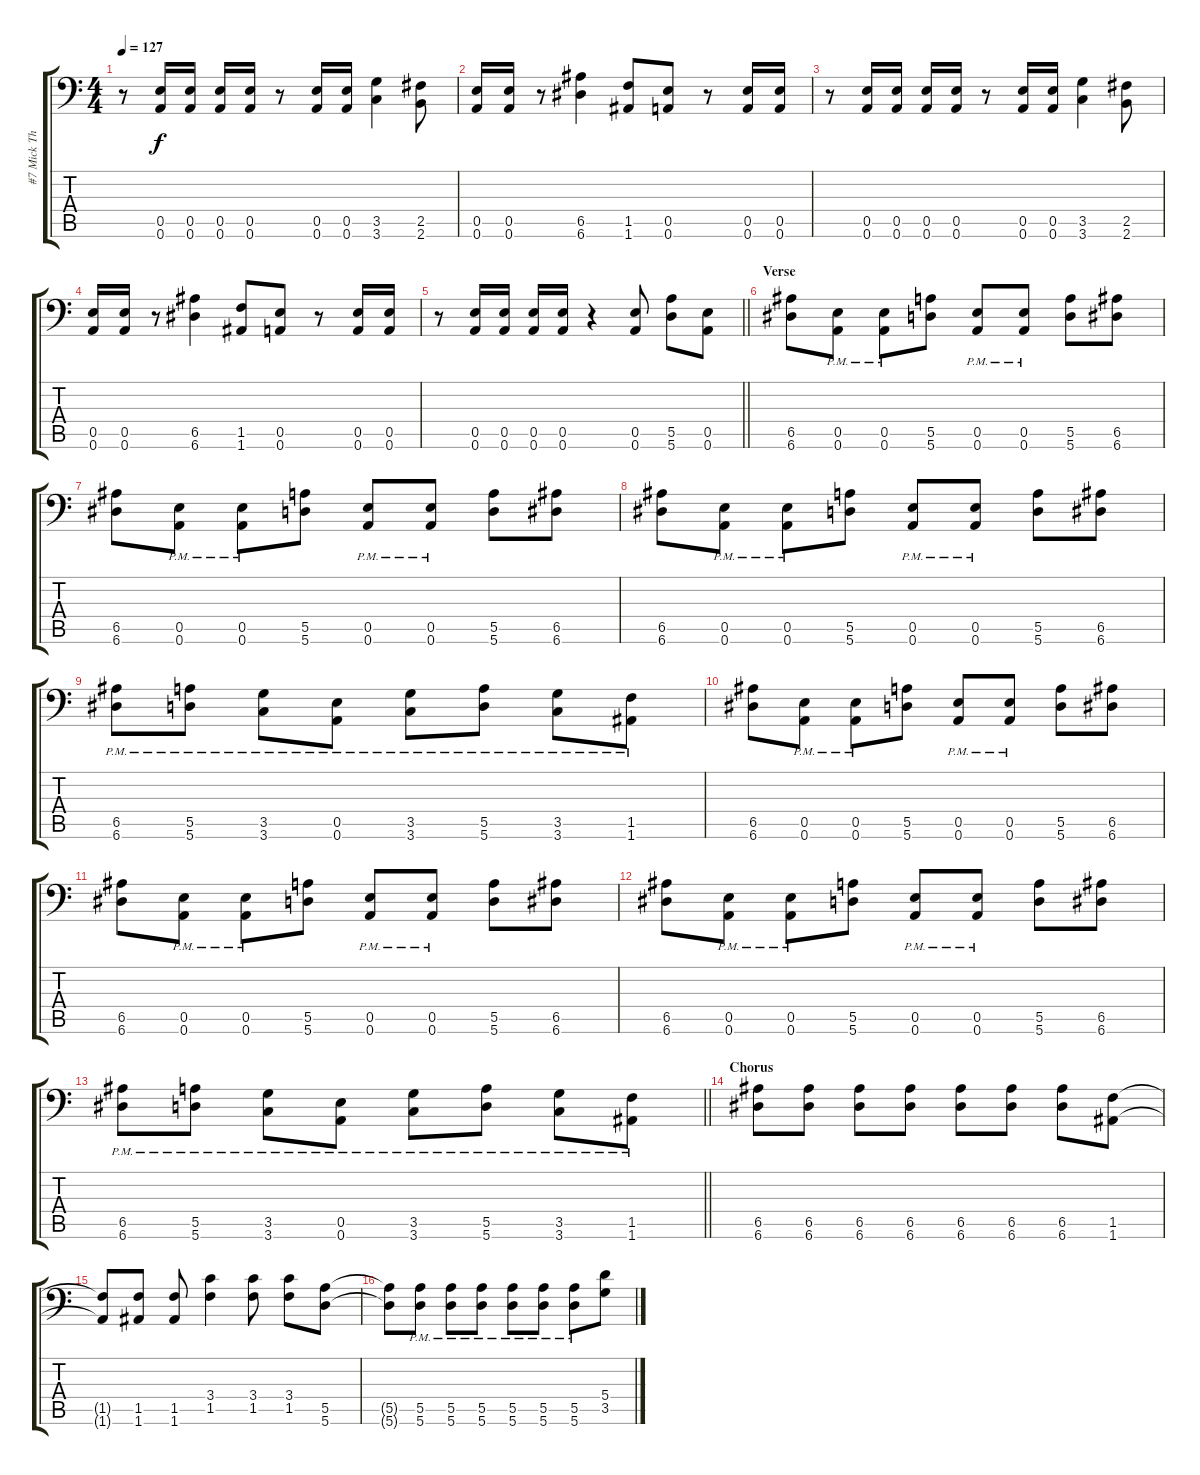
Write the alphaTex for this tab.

\track ("#7 Mick Thomson" "#7 Mick Th") {instrument distortionguitar}
\staff {score tabs}
\tuning (B3 Gb3 D3 A2 E2 A1) {hide}
\ts (4 4)
\tempo 127
\clef f4
\ks c
r.8{dy f} (0.5 0.6).16 (0.5 0.6).16 (0.5 0.6).16 (0.5 0.6).16 r.8 (0.5 0.6).16 (0.5 0.6).16 (3.5 3.6).4 (2.5 2.6).8 |
(0.5 0.6).16 (0.5 0.6).16 r.8 (6.5 6.6).4 (1.5 1.6).8 (0.5 0.6).8 r.8 (0.5 0.6).16 (0.5 0.6).16 |
r.8 (0.5 0.6).16 (0.5 0.6).16 (0.5 0.6).16 (0.5 0.6).16 r.8 (0.5 0.6).16 (0.5 0.6).16 (3.5 3.6).4 (2.5 2.6).8 |
(0.5 0.6).16 (0.5 0.6).16 r.8 (6.5 6.6).4 (1.5 1.6).8 (0.5 0.6).8 r.8 (0.5 0.6).16 (0.5 0.6).16 |
\barLineRight lightlight
r.8 (0.5 0.6).16 (0.5 0.6).16 (0.5 0.6).16 (0.5 0.6).16 r.4 (0.5 0.6).8 (5.5 5.6).8 (0.5 0.6).8 |
\section ("" "Verse")
(6.5 6.6).8 (0.5{pm} 0.6{pm}).8 (0.5{pm} 0.6{pm}).8 (5.5 5.6).8 (0.5{pm} 0.6{pm}).8 (0.5{pm} 0.6{pm}).8 (5.5 5.6).8 (6.5 6.6).8 |
(6.5 6.6).8 (0.5{pm} 0.6{pm}).8 (0.5{pm} 0.6{pm}).8 (5.5 5.6).8 (0.5{pm} 0.6{pm}).8 (0.5{pm} 0.6{pm}).8 (5.5 5.6).8 (6.5 6.6).8 |
(6.5 6.6).8 (0.5{pm} 0.6{pm}).8 (0.5{pm} 0.6{pm}).8 (5.5 5.6).8 (0.5{pm} 0.6{pm}).8 (0.5{pm} 0.6{pm}).8 (5.5 5.6).8 (6.5 6.6).8 |
(6.5{pm} 6.6{pm}).8 (5.5{pm} 5.6{pm}).8 (3.5{pm} 3.6{pm}).8 (0.5{pm} 0.6{pm}).8 (3.5{pm} 3.6{pm}).8 (5.5{pm} 5.6{pm}).8 (3.5{pm} 3.6{pm}).8 (1.5{pm} 1.6{pm}).8 |
(6.5 6.6).8 (0.5{pm} 0.6{pm}).8 (0.5{pm} 0.6{pm}).8 (5.5 5.6).8 (0.5{pm} 0.6{pm}).8 (0.5{pm} 0.6{pm}).8 (5.5 5.6).8 (6.5 6.6).8 |
(6.5 6.6).8 (0.5{pm} 0.6{pm}).8 (0.5{pm} 0.6{pm}).8 (5.5 5.6).8 (0.5{pm} 0.6{pm}).8 (0.5{pm} 0.6{pm}).8 (5.5 5.6).8 (6.5 6.6).8 |
(6.5 6.6).8 (0.5{pm} 0.6{pm}).8 (0.5{pm} 0.6{pm}).8 (5.5 5.6).8 (0.5{pm} 0.6{pm}).8 (0.5{pm} 0.6{pm}).8 (5.5 5.6).8 (6.5 6.6).8 |
\barLineRight lightlight
(6.5{pm} 6.6{pm}).8 (5.5{pm} 5.6{pm}).8 (3.5{pm} 3.6{pm}).8 (0.5{pm} 0.6{pm}).8 (3.5{pm} 3.6{pm}).8 (5.5{pm} 5.6{pm}).8 (3.5{pm} 3.6{pm}).8 (1.5{pm} 1.6{pm}).8 |
\section ("" "Chorus")
(6.5 6.6).8 (6.5 6.6).8 (6.5 6.6).8 (6.5 6.6).8 (6.5 6.6).8 (6.5 6.6).8 (6.5 6.6).8 (1.5 1.6).8 |
(1.5{t} 1.6{t}).8 (1.5 1.6).8 (1.5 1.6).8 (3.4 1.5).4 (3.4 1.5).8 (3.4 1.5).8 (5.5 5.6).8 |
(5.5{t} 5.6{t}).8 (5.5{pm} 5.6{pm}).8 (5.5{pm} 5.6{pm}).8 (5.5{pm} 5.6{pm}).8 (5.5{pm} 5.6{pm}).8 (5.5{pm} 5.6{pm}).8 (5.5{pm} 5.6{pm}).8 (5.4 3.5).8
